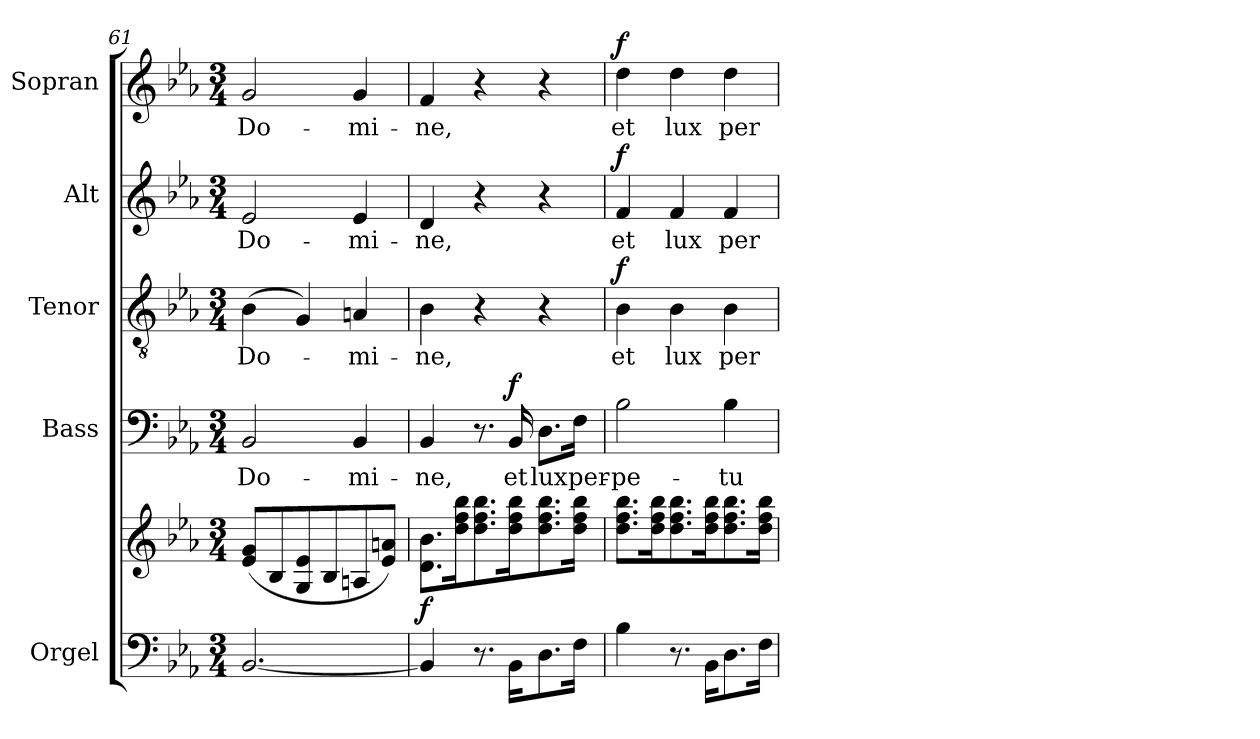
**kern	**kern	**dynam	**kern	**text	**dynam	**kern	**text	**dynam	**kern	**text	**dynam	**kern	**text	**dynam
*part5	*part5	*part5	*part4	*part4	*part4	*part3	*part3	*part3	*part2	*part2	*part2	*part1	*part1	*part1
*staff6	*staff5	*staff5/6	*staff4	*staff4	*staff4	*staff3	*staff3	*staff3	*staff2	*staff2	*staff2	*staff1	*staff1	*staff1
*I"Orgel	*	*	*I"Bass	*	*	*I"Tenor	*	*	*I"Alt	*	*	*I"Sopran	*	*
*I'Org.	*	*	*I'B.	*	*	*I'T.	*	*	*I'A.	*	*	*I'S.	*	*
*clefF4	*clefG2	*	*clefF4	*	*	*clefGv2	*	*	*clefG2	*	*	*clefG2	*	*
*k[b-e-a-]	*k[b-e-a-]	*	*k[b-e-a-]	*	*	*k[b-e-a-]	*	*	*k[b-e-a-]	*	*	*k[b-e-a-]	*	*
*E-:	*E-:	*	*E-:	*	*	*E-:	*	*	*E-:	*	*	*E-:	*	*
*M3/4	*M3/4	*	*M3/4	*	*	*M3/4	*	*	*M3/4	*	*	*M3/4	*	*
=61	=61	=61	=61	=61	=61	=61	=61	=61	=61	=61	=61	=61	=61	=61
!	!	!	!	!LO:LY:b	!	!	!LO:LY:b	!	!	!LO:LY:b	!	!	!LO:LY:b	!
[2.BB-/	(<8e-/ 8g/L	.	2BB-/	Do-	.	(>4B-\	Do-	.	2e-/	Do-	.	2g/	Do-	.
.	8B-/	.	.	.	.	.	.	.	.	.	.	.	.	.
.	8G/ 8e-/	.	.	.	.	4G/)	.	.	.	.	.	.	.	.
.	8B-/	.	.	.	.	.	.	.	.	.	.	.	.	.
!	!	!	!	!LO:LY:b	!	!	!LO:LY:b	!	!	!LO:LY:b	!	!	!LO:LY:b	!
.	8An/	.	4BB-/	-mi-	.	4An/	-mi-	.	4e-/	-mi-	.	4g/	-mi-	.
.	8e-/ 8an/J)	.	.	.	.	.	.	.	.	.	.	.	.	.
=62	=62	=62	=62	=62	=62	=62	=62	=62	=62	=62	=62	=62	=62	=62
!	!	!LO:DY:b	!	!LO:LY:b	!	!	!LO:LY:b	!	!	!LO:LY:b	!	!	!LO:LY:b	!
4BB-/]	8.d\ 8.b-\L	f	4BB-/	-ne,	.	4B-\	-ne,	.	4d/	-ne,	.	4f/	-ne,	.
.	16dd\ 16ff\ 16bb-\k	.	.	.	.	.	.	.	.	.	.	.	.	.
8.r	8.dd\ 8.ff\ 8.bb-\	.	8.r	.	.	4r	.	.	4r	.	.	4r	.	.
!	!	!	!	!LO:LY:b	!LO:DY:b	!	!	!	!	!	!	!	!	!
16BB-\KL	16dd\ 16ff\ 16bb-\k	.	16BB-/	et	f	.	.	.	.	.	.	.	.	.
!	!	!	!	!LO:LY:b	!	!	!	!	!	!	!	!	!	!
8.D\	8.dd\ 8.ff\ 8.bb-\	.	8.D\L	lux	.	4r	.	.	4r	.	.	4r	.	.
!	!	!	!	!LO:LY:b	!	!	!	!	!	!	!	!	!	!
16F\Jk	16dd\ 16ff\ 16bb-\Jk	.	16F\Jk	per-	.	.	.	.	.	.	.	.	.	.
=63	=63	=63	=63	=63	=63	=63	=63	=63	=63	=63	=63	=63	=63	=63
!	!	!	!	!LO:LY:b	!	!	!LO:LY:b	!LO:DY:a	!	!LO:LY:b	!LO:DY:a	!	!LO:LY:b	!LO:DY:a
4B-\	8.dd\ 8.ff\ 8.bb-\L	.	2B-\	-pe-	.	4B-\	et	f	4f/	et	f	4dd\	et	f
.	16dd\ 16ff\ 16bb-\k	.	.	.	.	.	.	.	.	.	.	.	.	.
!	!	!	!	!	!	!	!LO:LY:b	!	!	!LO:LY:b	!	!	!LO:LY:b	!
8.r	8.dd\ 8.ff\ 8.bb-\	.	.	.	.	4B-\	lux	.	4f/	lux	.	4dd\	lux	.
16BB-\KL	16dd\ 16ff\ 16bb-\k	.	.	.	.	.	.	.	.	.	.	.	.	.
!	!	!	!	!LO:LY:b	!	!	!LO:LY:b	!	!	!LO:LY:b	!	!	!LO:LY:b	!
8.D\	8.dd\ 8.ff\ 8.bb-\	.	4B-\	-tu-	.	4B-\	per-	.	4f/	per-	.	4dd\	per-	.
16F\Jk	16dd\ 16ff\ 16bb-\Jk	.	.	.	.	.	.	.	.	.	.	.	.	.
=	=	=	=	=	=	=	=	=	=	=	=	=	=	=
*-	*-	*-	*-	*-	*-	*-	*-	*-	*-	*-	*-	*-	*-	*-
